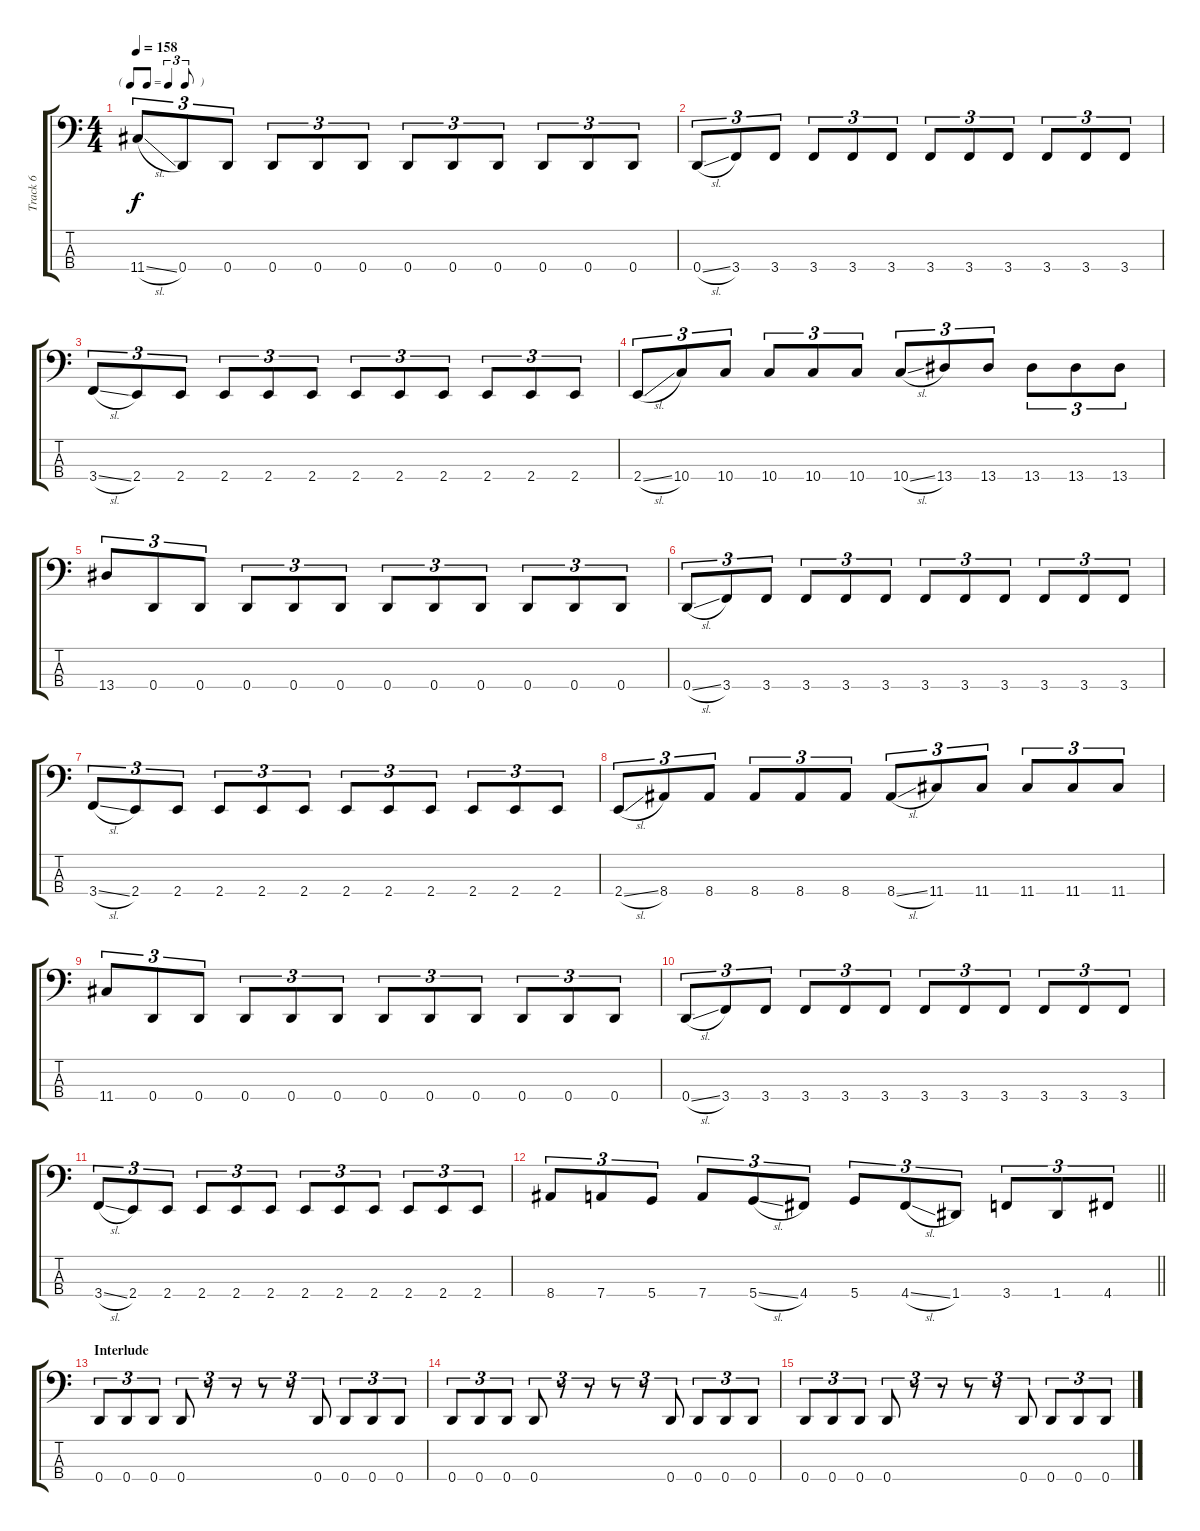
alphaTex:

\track ("Track 6" "Track 6") {instrument electricbassfinger}
\staff {score tabs}
\tuning (G2 D2 A1 D1) {hide}
\ts (4 4)
\tf triplet8th
\tempo 158
\clef f4
\ks c
11.4{sl}.8{tu (3 2) dy f} 0.4.8{tu (3 2)} 0.4.8{tu (3 2)} 0.4.8{tu (3 2)} 0.4.8{tu (3 2)} 0.4.8{tu (3 2)} 0.4.8{tu (3 2)} 0.4.8{tu (3 2)} 0.4.8{tu (3 2)} 0.4.8{tu (3 2)} 0.4.8{tu (3 2)} 0.4.8{tu (3 2)} |
0.4{sl}.8{tu (3 2)} 3.4.8{tu (3 2)} 3.4.8{tu (3 2)} 3.4.8{tu (3 2)} 3.4.8{tu (3 2)} 3.4.8{tu (3 2)} 3.4.8{tu (3 2)} 3.4.8{tu (3 2)} 3.4.8{tu (3 2)} 3.4.8{tu (3 2)} 3.4.8{tu (3 2)} 3.4.8{tu (3 2)} |
3.4{sl}.8{tu (3 2)} 2.4.8{tu (3 2)} 2.4.8{tu (3 2)} 2.4.8{tu (3 2)} 2.4.8{tu (3 2)} 2.4.8{tu (3 2)} 2.4.8{tu (3 2)} 2.4.8{tu (3 2)} 2.4.8{tu (3 2)} 2.4.8{tu (3 2)} 2.4.8{tu (3 2)} 2.4.8{tu (3 2)} |
2.4{sl}.8{tu (3 2)} 10.4.8{tu (3 2)} 10.4.8{tu (3 2)} 10.4.8{tu (3 2)} 10.4.8{tu (3 2)} 10.4.8{tu (3 2)} 10.4{sl}.8{tu (3 2)} 13.4.8{tu (3 2)} 13.4.8{tu (3 2)} 13.4.8{tu (3 2)} 13.4.8{tu (3 2)} 13.4.8{tu (3 2)} |
13.4.8{tu (3 2)} 0.4.8{tu (3 2)} 0.4.8{tu (3 2)} 0.4.8{tu (3 2)} 0.4.8{tu (3 2)} 0.4.8{tu (3 2)} 0.4.8{tu (3 2)} 0.4.8{tu (3 2)} 0.4.8{tu (3 2)} 0.4.8{tu (3 2)} 0.4.8{tu (3 2)} 0.4.8{tu (3 2)} |
0.4{sl}.8{tu (3 2)} 3.4.8{tu (3 2)} 3.4.8{tu (3 2)} 3.4.8{tu (3 2)} 3.4.8{tu (3 2)} 3.4.8{tu (3 2)} 3.4.8{tu (3 2)} 3.4.8{tu (3 2)} 3.4.8{tu (3 2)} 3.4.8{tu (3 2)} 3.4.8{tu (3 2)} 3.4.8{tu (3 2)} |
3.4{sl}.8{tu (3 2)} 2.4.8{tu (3 2)} 2.4.8{tu (3 2)} 2.4.8{tu (3 2)} 2.4.8{tu (3 2)} 2.4.8{tu (3 2)} 2.4.8{tu (3 2)} 2.4.8{tu (3 2)} 2.4.8{tu (3 2)} 2.4.8{tu (3 2)} 2.4.8{tu (3 2)} 2.4.8{tu (3 2)} |
2.4{sl}.8{tu (3 2)} 8.4.8{tu (3 2)} 8.4.8{tu (3 2)} 8.4.8{tu (3 2)} 8.4.8{tu (3 2)} 8.4.8{tu (3 2)} 8.4{sl}.8{tu (3 2)} 11.4.8{tu (3 2)} 11.4.8{tu (3 2)} 11.4.8{tu (3 2)} 11.4.8{tu (3 2)} 11.4.8{tu (3 2)} |
11.4.8{tu (3 2)} 0.4.8{tu (3 2)} 0.4.8{tu (3 2)} 0.4.8{tu (3 2)} 0.4.8{tu (3 2)} 0.4.8{tu (3 2)} 0.4.8{tu (3 2)} 0.4.8{tu (3 2)} 0.4.8{tu (3 2)} 0.4.8{tu (3 2)} 0.4.8{tu (3 2)} 0.4.8{tu (3 2)} |
0.4{sl}.8{tu (3 2)} 3.4.8{tu (3 2)} 3.4.8{tu (3 2)} 3.4.8{tu (3 2)} 3.4.8{tu (3 2)} 3.4.8{tu (3 2)} 3.4.8{tu (3 2)} 3.4.8{tu (3 2)} 3.4.8{tu (3 2)} 3.4.8{tu (3 2)} 3.4.8{tu (3 2)} 3.4.8{tu (3 2)} |
3.4{sl}.8{tu (3 2)} 2.4.8{tu (3 2)} 2.4.8{tu (3 2)} 2.4.8{tu (3 2)} 2.4.8{tu (3 2)} 2.4.8{tu (3 2)} 2.4.8{tu (3 2)} 2.4.8{tu (3 2)} 2.4.8{tu (3 2)} 2.4.8{tu (3 2)} 2.4.8{tu (3 2)} 2.4.8{tu (3 2)} |
\barLineRight lightlight
8.4.8{tu (3 2)} 7.4.8{tu (3 2)} 5.4.8{tu (3 2)} 7.4.8{tu (3 2)} 5.4{sl}.8{tu (3 2)} 4.4.8{tu (3 2)} 5.4.8{tu (3 2)} 4.4{sl}.8{tu (3 2)} 1.4.8{tu (3 2)} 3.4.8{tu (3 2)} 1.4.8{tu (3 2)} 4.4.8{tu (3 2)} |
\section ("" "Interlude")
0.4.8{tu (3 2)} 0.4.8{tu (3 2)} 0.4.8{tu (3 2)} 0.4.8{tu (3 2)} r.8{tu (3 2)} r.8{tu (3 2)} r.8{tu (3 2)} r.8{tu (3 2)} 0.4.8{tu (3 2)} 0.4.8{tu (3 2)} 0.4.8{tu (3 2)} 0.4.8{tu (3 2)} |
0.4.8{tu (3 2)} 0.4.8{tu (3 2)} 0.4.8{tu (3 2)} 0.4.8{tu (3 2)} r.8{tu (3 2)} r.8{tu (3 2)} r.8{tu (3 2)} r.8{tu (3 2)} 0.4.8{tu (3 2)} 0.4.8{tu (3 2)} 0.4.8{tu (3 2)} 0.4.8{tu (3 2)} |
0.4.8{tu (3 2)} 0.4.8{tu (3 2)} 0.4.8{tu (3 2)} 0.4.8{tu (3 2)} r.8{tu (3 2)} r.8{tu (3 2)} r.8{tu (3 2)} r.8{tu (3 2)} 0.4.8{tu (3 2)} 0.4.8{tu (3 2)} 0.4.8{tu (3 2)} 0.4.8{tu (3 2)}
